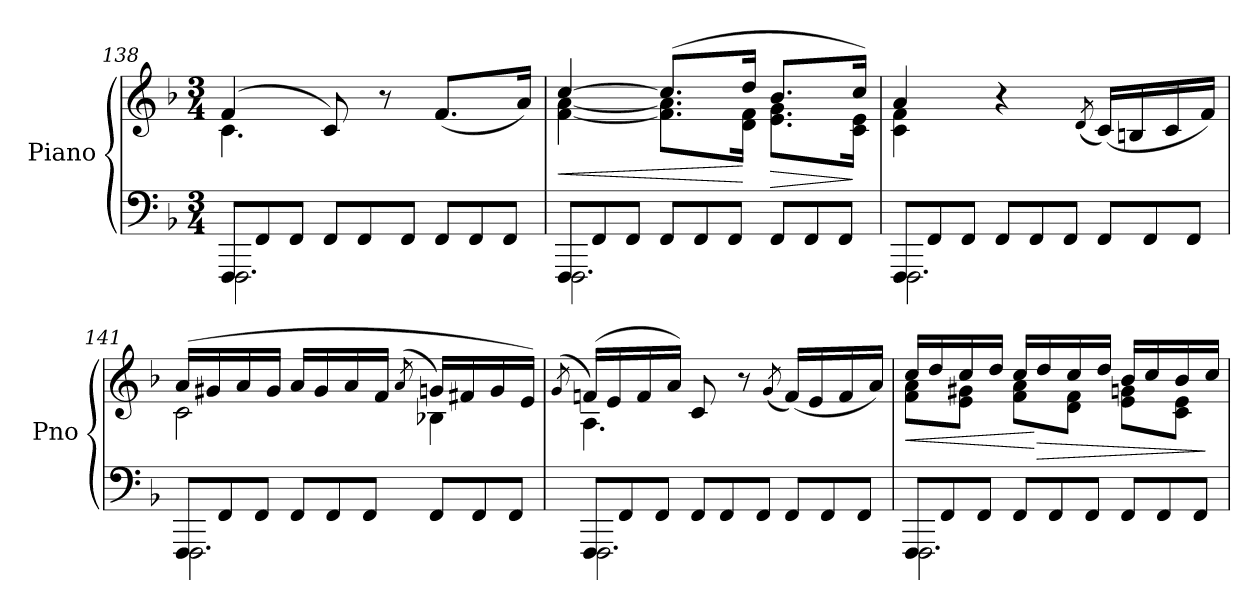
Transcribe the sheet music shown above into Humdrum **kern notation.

**kern	**kern	**dynam
*part1	*part1	*part1
*staff2	*staff1	*staff1/2
*I"Piano	*	*
*I'Pno	*	*
*clefF4	*clefG2	*
*k[b-]	*k[b-]	*
*M3/4	*M3/4	*
*Xtuplet	*	*
=138	=138	=138
*^	*^	*
12FFF/L	2.FFF\	(4f/	4.c\	.
12FF/	.	.	.	.
12FF/J	.	.	.	.
12FF/L	.	8c/)	.	.
12FF/	.	.	.	.
.	.	8r	4.ryy	.
12FF/J	.	.	.	.
12FF/L	.	(8.f/L	.	.
12FF/	.	.	.	.
12FF/J	.	.	.	.
.	.	16a/Jk)	.	.
!!LO:LB:g=z	!!
=139	=139	=139	=139	=139
!	!	!	!	!LO:HP:b
12FFF/L	2.FFF\	[4cc/	[4f\ [4a\	<
12FF/	.	.	.	.
12FF/J	.	.	.	.
12FF/L	.	(8.cc/L]	8.f\] 8.a\]L	.
12FF/	.	.	.	.
12FF/J	.	.	.	.
.	.	16dd/Jk	16d\ 16f\Jk	[
!	!	!	!	!LO:HP:b
12FF/L	.	8.b-/L	8.e\ 8.g\L	>
12FF/	.	.	.	.
12FF/J	.	.	.	.
.	.	16cc/Jk)	16c\ 16e\Jk	]
=140	=140	=140	=140	=140
12FFF/L	2.FFF\	4a/	4c\ 4f\	.
12FF/	.	.	.	.
12FF/J	.	.	.	.
12FF/L	.	4r	2ryy	.
12FF/	.	.	.	.
12FF/J	.	.	.	.
.	.	(8qd/	.	.
12FF/L	.	(16c/LL)	.	.
.	.	16Bn/	.	.
12FF/	.	.	.	.
.	.	16c/	.	.
12FF/J	.	.	.	.
.	.	16f/JJ)	.	.
=141	=141	=141	=141	=141
12FFF/L	2.FFF\	(>16a/LL	2c\	.
.	.	16g#X/	.	.
12FF/	.	.	.	.
.	.	16a/	.	.
12FF/J	.	.	.	.
.	.	16g#/JJ	.	.
12FF/L	.	16a/LL	.	.
.	.	16g#/	.	.
12FF/	.	.	.	.
.	.	16a/	.	.
12FF/J	.	.	.	.
.	.	16f/JJ	.	.
.	.	(8qa/	.	.
12FF/L	.	16gn/LL)	4B-X\	.
.	.	16f#X/	.	.
12FF/	.	.	.	.
.	.	16g/	.	.
12FF/J	.	.	.	.
.	.	16e/JJ)	.	.
!!LO:PB:g=z	!!
=142	=142	=142	=142	=142
.	.	(8qg/	.	.
12FFF/L	2.FFF\	(16fn/LL)	4.A\	.
.	.	16e/	.	.
12FF/	.	.	.	.
.	.	16f/	.	.
12FF/J	.	.	.	.
.	.	16a/JJ)	.	.
12FF/L	.	8c/	.	.
12FF/	.	.	.	.
.	.	8r	4.ryy	.
12FF/J	.	.	.	.
.	.	(8qg/	.	.
12FF/L	.	(16f/LL)	.	.
.	.	16e/	.	.
12FF/	.	.	.	.
.	.	16f/	.	.
12FF/J	.	.	.	.
.	.	16a/JJ)	.	.
=143	=143	=143	=143	=143
!	!	!	!	!LO:HP:b
12FFF/L	2.FFF\	16cc/LL	8f\ 8a\L	<
.	.	16dd/	.	.
12FF/	.	.	.	.
.	.	16cc/	8e\ 8g#X\J	.
12FF/J	.	.	.	.
.	.	16dd/JJ	.	.
12FF/L	.	16cc/LL	8f\ 8a\L	.
!	!	!	!	!LO:HP:n=1:b
.	.	16dd/	.	[ >
12FF/	.	.	.	.
.	.	16cc/	8d\ 8f\J	.
12FF/J	.	.	.	.
.	.	16dd/JJ	.	.
12FF/L	.	16b-/LL	8e\ 8gn\L	.
.	.	16cc/	.	.
12FF/	.	.	.	.
.	.	16b-/	8c\ 8e\J	.
12FF/J	.	.	.	.
.	.	16cc/JJ	.	]
*v	*v	*	*	*
*	*v	*v	*
=	=	=
*-	*-	*-
